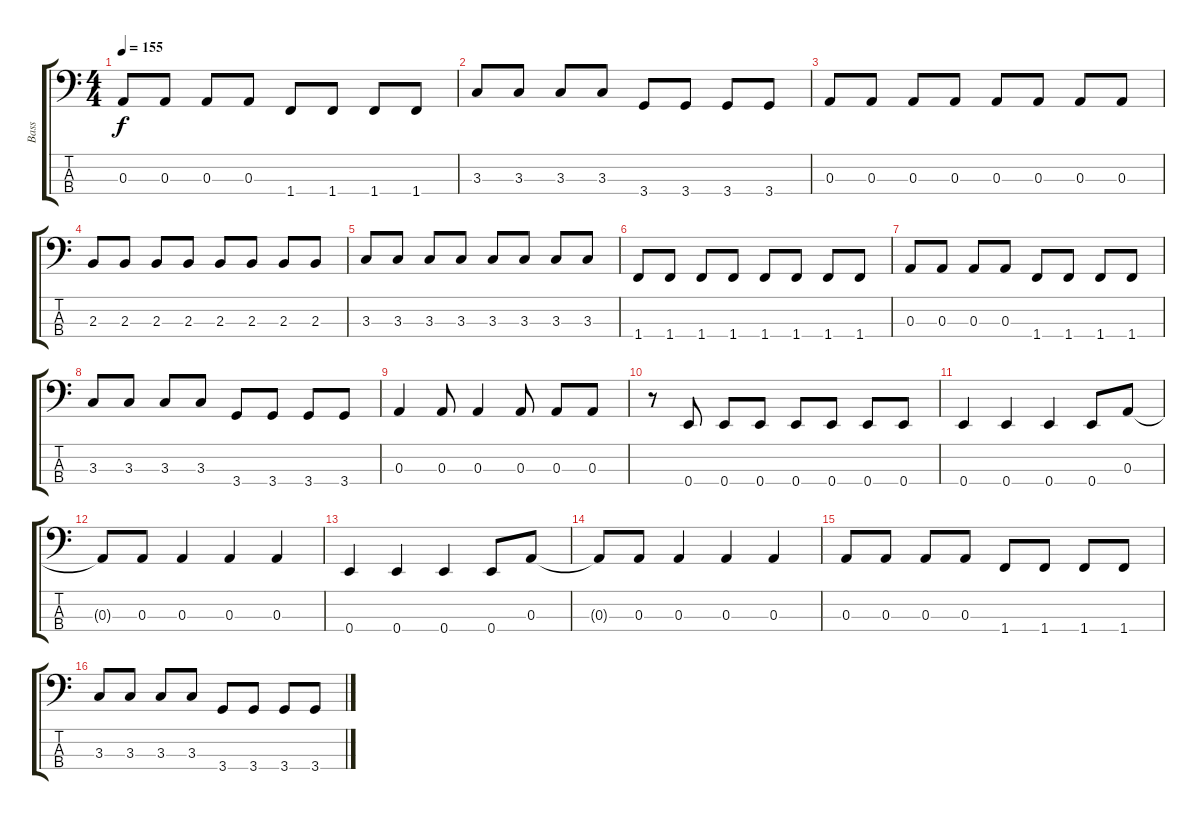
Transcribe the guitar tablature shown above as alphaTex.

\track ("Bass" "Bass") {instrument electricbasspick}
\staff {score tabs}
\tuning (G2 D2 A1 E1) {hide}
\ts (4 4)
\tempo 155
\clef f4
\ks c
0.3.8{dy f} 0.3.8 0.3.8 0.3.8 1.4.8 1.4.8 1.4.8 1.4.8 |
3.3.8 3.3.8 3.3.8 3.3.8 3.4.8 3.4.8 3.4.8 3.4.8 |
0.3.8 0.3.8 0.3.8 0.3.8 0.3.8 0.3.8 0.3.8 0.3.8 |
2.3.8 2.3.8 2.3.8 2.3.8 2.3.8 2.3.8 2.3.8 2.3.8 |
3.3.8 3.3.8 3.3.8 3.3.8 3.3.8 3.3.8 3.3.8 3.3.8 |
1.4.8 1.4.8 1.4.8 1.4.8 1.4.8 1.4.8 1.4.8 1.4.8 |
0.3.8 0.3.8 0.3.8 0.3.8 1.4.8 1.4.8 1.4.8 1.4.8 |
3.3.8 3.3.8 3.3.8 3.3.8 3.4.8 3.4.8 3.4.8 3.4.8 |
0.3.4 0.3.8 0.3.4 0.3.8 0.3.8 0.3.8 |
r.8 0.4.8 0.4.8 0.4.8 0.4.8 0.4.8 0.4.8 0.4.8 |
0.4.4 0.4.4 0.4.4 0.4.8 0.3.8 |
0.3{t}.8 0.3.8 0.3.4 0.3.4 0.3.4 |
0.4.4 0.4.4 0.4.4 0.4.8 0.3.8 |
0.3{t}.8 0.3.8 0.3.4 0.3.4 0.3.4 |
0.3.8 0.3.8 0.3.8 0.3.8 1.4.8 1.4.8 1.4.8 1.4.8 |
3.3.8 3.3.8 3.3.8 3.3.8 3.4.8 3.4.8 3.4.8 3.4.8
